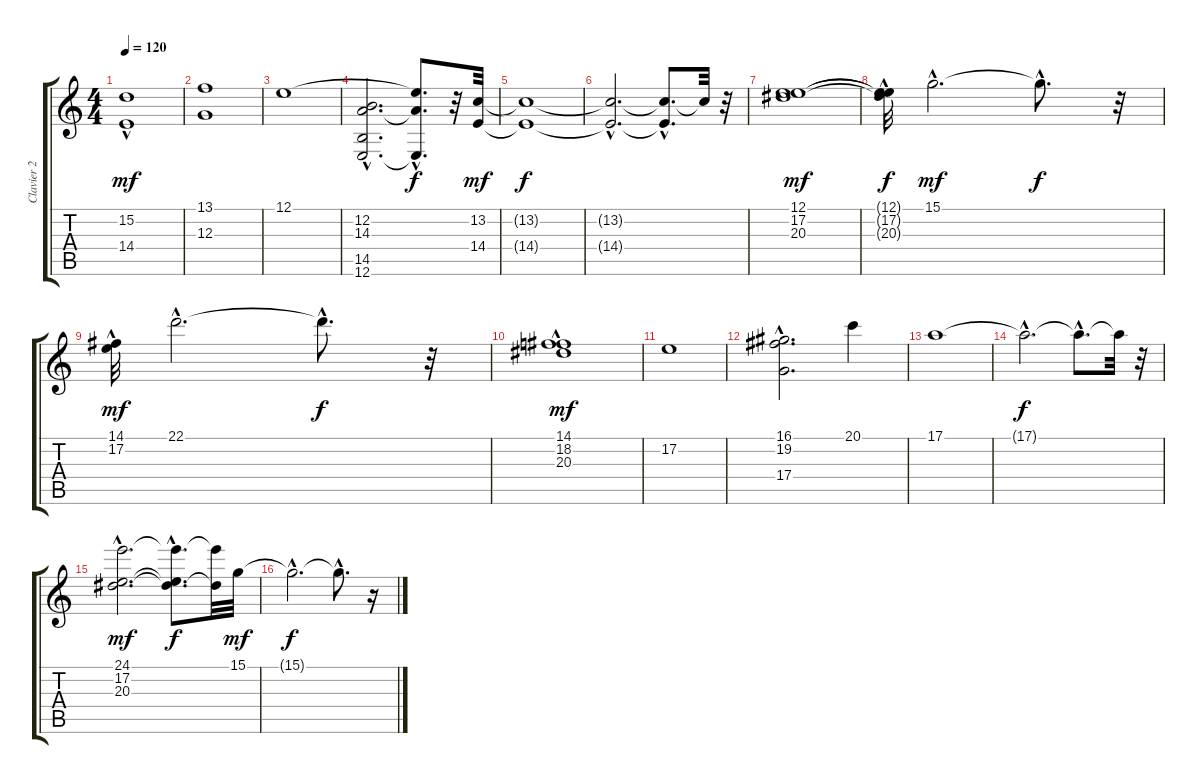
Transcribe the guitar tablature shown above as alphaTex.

\track ("Clavier 2" "Clavier 2") {instrument rockorgan}
\staff {score tabs}
\tuning (E4 B3 G3 D3 A2 E2) {hide}
\ts (4 4)
\tempo 120
\clef g2
\ks c
(15.2{hac} 14.4).1{dy mf} |
(13.1 12.3).1 |
12.1.1 |
(12.2{hac} 14.3{hac} 14.5{hac} 12.6).2{d} (12.1{t} 14.3{hac t} 12.6{t}).8{d dy f} r.32 (13.2 14.4).32{dy mf} |
(13.2{t} 14.4{t}).1{dy f} |
(13.2{hac t} 14.4{hac t}).2{d} (13.2{hac t} 14.4{hac t}).8{d} 13.2{t}.32 r.32 |
(12.1 17.2 20.3).1{dy mf} |
(12.1{hac t} 17.2{t} 20.3{hac t}).32{dy f} 15.1{hac}.2{d dy mf} 15.1{hac t}.8{d dy f} r.32 |
(14.1{hac} 17.2).32{dy mf} 22.1{hac}.2{d} 22.1{hac t}.8{d dy f} r.32 |
(14.1{hac} 18.2{hac} 20.3).1{dy mf} |
17.2.1 |
(16.1{hac} 19.2{hac} 17.4).2{d} 20.1.4 |
17.1.1 |
17.1{hac t}.2{d dy f} 17.1{hac t}.8{d} 17.1{t}.32 r.32 |
(24.1{hac} 17.2{hac} 20.3{hac}).2{d dy mf} (24.1{hac t} 17.2{hac t} 20.3{hac t}).8{d dy f} (24.1{t} 20.3{t}).32 15.1.32{dy mf} |
15.1{hac t}.2{d dy f} 15.1{hac t}.8{d} r.16
